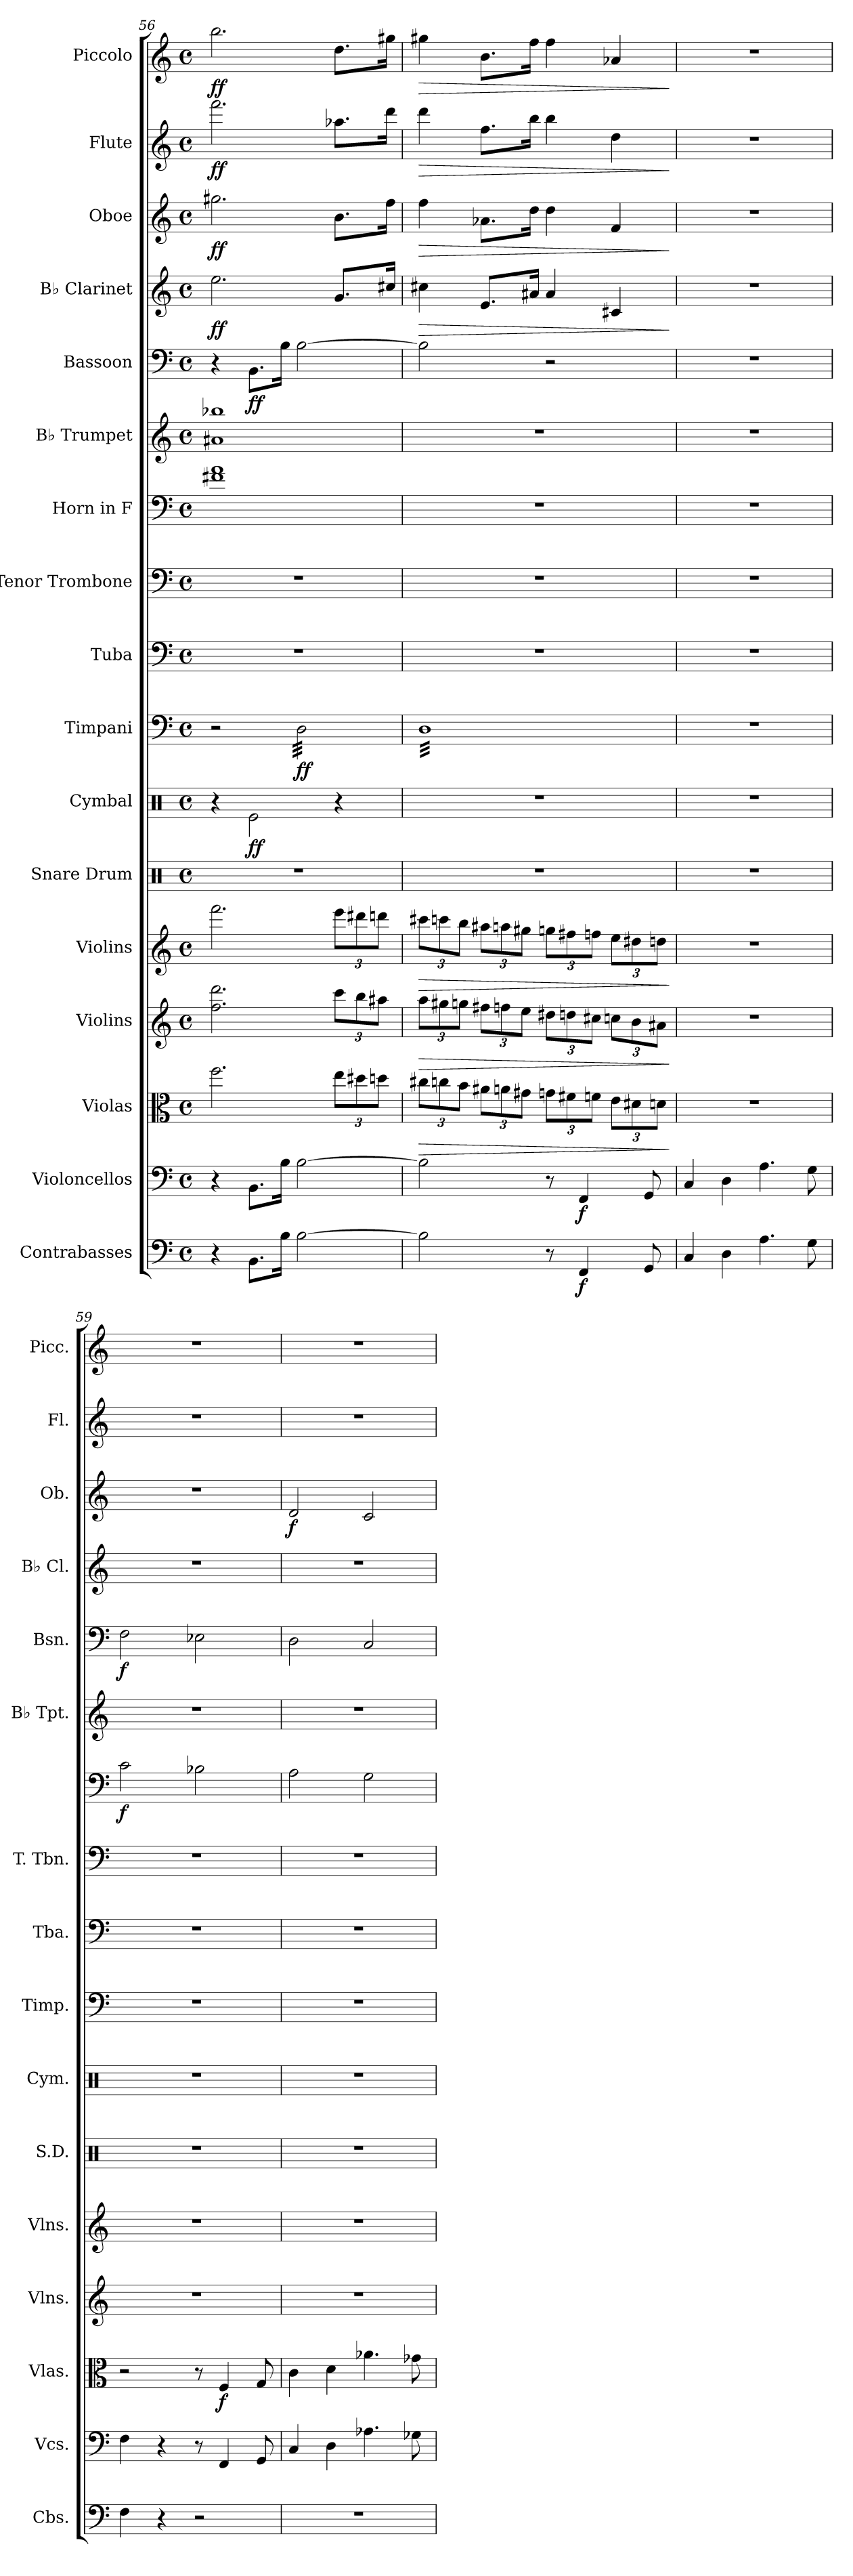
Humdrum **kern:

**kern	**dynam	**kern	**dynam	**kern	**dynam	**kern	**dynam	**kern	**dynam	**kern	**kern	**dynam	**kern	**dynam	**kern	**kern	**kern	**dynam	**kern	**kern	**dynam	**kern	**dynam	**kern	**dynam	**kern	**dynam	**kern	**dynam
*part17	*part17	*part16	*part16	*part15	*part15	*part14	*part14	*part13	*part13	*part12	*part11	*part11	*part10	*part10	*part9	*part8	*part7	*part7	*part6	*part5	*part5	*part4	*part4	*part3	*part3	*part2	*part2	*part1	*part1
*staff17	*staff17	*staff16	*staff16	*staff15	*staff15	*staff14	*staff14	*staff13	*staff13	*staff12	*staff11	*staff11	*staff10	*staff10	*staff9	*staff8	*staff7	*staff7	*staff6	*staff5	*staff5	*staff4	*staff4	*staff3	*staff3	*staff2	*staff2	*staff1	*staff1
*I"Contrabasses	*	*I"Violoncellos	*	*I"Violas	*	*I"Violins	*	*I"Violins	*	*I"Snare Drum	*I"Cymbal	*	*I"Timpani	*	*I"Tuba	*I"Tenor Trombone	*I"Horn in F	*	*I"B♭ Trumpet	*I"Bassoon	*	*I"B♭ Clarinet	*	*I"Oboe	*	*I"Flute	*	*I"Piccolo	*
*I'Cbs.	*	*I'Vcs.	*	*I'Vlas.	*	*I'Vlns.	*	*I'Vlns.	*	*I'S.D.	*I'Cym.	*	*I'Timp.	*	*I'Tba.	*I'T. Tbn.	*	*	*I'B♭ Tpt.	*I'Bsn.	*	*I'B♭ Cl.	*	*I'Ob.	*	*I'Fl.	*	*I'Picc.	*
*clefF4	*	*clefF4	*	*clefC3	*	*clefG2	*	*clefG2	*	*clefX	*clefX	*	*clefF4	*	*clefF4	*clefF4	*clefF4	*	*clefG2	*clefF4	*	*clefG2	*	*clefG2	*	*clefG2	*	*clefG2	*
*ITrd7c12	*	*	*	*	*	*	*	*	*	*	*	*	*	*	*	*	*ITrd4c7	*	*ITrd1c2	*	*	*ITrd1c2	*	*	*	*	*	*ITrd-7c-12	*
*k[]	*	*k[]	*	*k[]	*	*k[]	*	*k[]	*	*k[]	*k[]	*	*k[]	*	*k[]	*k[]	*k[b-]	*	*k[b-e-]	*k[]	*	*k[b-e-]	*	*k[]	*	*k[]	*	*k[]	*
*M4/4	*	*M4/4	*	*M4/4	*	*M4/4	*	*M4/4	*	*M4/4	*M4/4	*	*M4/4	*	*M4/4	*M4/4	*M4/4	*	*M4/4	*M4/4	*	*M4/4	*	*M4/4	*	*M4/4	*	*M4/4	*
*met(c)	*	*met(c)	*	*met(c)	*	*met(c)	*	*met(c)	*	*met(c)	*met(c)	*	*met(c)	*	*met(c)	*met(c)	*met(c)	*	*met(c)	*met(c)	*	*met(c)	*	*met(c)	*	*met(c)	*	*met(c)	*
=56	=56	=56	=56	=56	=56	=56	=56	=56	=56	=56	=56	=56	=56	=56	=56	=56	=56	=56	=56	=56	=56	=56	=56	=56	=56	=56	=56	=56	=56
!	!	!	!	!	!	!	!	!	!	!	!	!	!	!	!	!	!	!	!	!	!	!	!LO:DY:b	!	!LO:DY:b	!	!LO:DY:b	!	!LO:DY:b
4r	.	4r	.	2.ff\	.	2.ff\ 2.ddd\	.	2.fff\	.	1r	4r	.	2r	.	1r	1r	1Bn 1d	.	1g#X 1aa-X	4r	.	2.dd\	ff	2.gg#X\	ff	2.fff\	ff	2.bbb\	ff
!	!	!	!	!	!	!	!	!	!	!	!	!LO:DY:b	!	!	!	!	!	!	!	!	!LO:DY:b	!	!	!	!	!	!	!	!
8.BBB\L	.	8.BB\L	.	.	.	.	.	.	.	.	2Re\	ff	.	.	.	.	.	.	.	8.BB\L	ff	.	.	.	.	.	.	.	.
16BB\Jk	.	16B\Jk	.	.	.	.	.	.	.	.	.	.	.	.	.	.	.	.	.	16B\Jk	.	.	.	.	.	.	.	.	.
!	!	!	!	!	!	!	!	!	!	!	!	!	!	!LO:DY:b	!	!	!	!	!	!	!	!	!	!	!	!	!	!	!
*	*	*	*	*	*	*	*	*	*	*	*	*	*tremolo	*	*	*	*	*	*	*	*	*	*	*	*	*	*	*	*
[2BB\	.	[2B\	.	.	.	.	.	.	.	.	.	.	32D\LLL	ff	.	.	.	.	.	[2B\	.	.	.	.	.	.	.	.	.
.	.	.	.	.	.	.	.	.	.	.	.	.	32D\	.	.	.	.	.	.	.	.	.	.	.	.	.	.	.	.
.	.	.	.	.	.	.	.	.	.	.	.	.	32D\	.	.	.	.	.	.	.	.	.	.	.	.	.	.	.	.
.	.	.	.	.	.	.	.	.	.	.	.	.	32D\	.	.	.	.	.	.	.	.	.	.	.	.	.	.	.	.
.	.	.	.	.	.	.	.	.	.	.	.	.	32D\	.	.	.	.	.	.	.	.	.	.	.	.	.	.	.	.
.	.	.	.	.	.	.	.	.	.	.	.	.	32D\	.	.	.	.	.	.	.	.	.	.	.	.	.	.	.	.
.	.	.	.	.	.	.	.	.	.	.	.	.	32D\	.	.	.	.	.	.	.	.	.	.	.	.	.	.	.	.
.	.	.	.	.	.	.	.	.	.	.	.	.	32D\	.	.	.	.	.	.	.	.	.	.	.	.	.	.	.	.
*	*	*	*	*Xbrackettup	*	*Xbrackettup	*	*Xbrackettup	*	*	*	*	*	*	*	*	*	*	*	*	*	*	*	*	*	*	*	*	*
.	.	.	.	12ee\L	.	12ccc\L	.	12eee\L	.	.	4r	.	32D\	.	.	.	.	.	.	.	.	8.f/L	.	8.b\L	.	8.aa-X\L	.	8.ddd\L	.
.	.	.	.	.	.	.	.	.	.	.	.	.	32D\	.	.	.	.	.	.	.	.	.	.	.	.	.	.	.	.
.	.	.	.	.	.	.	.	.	.	.	.	.	32D\	.	.	.	.	.	.	.	.	.	.	.	.	.	.	.	.
.	.	.	.	12dd#X\	.	12bb\	.	12ddd#X\	.	.	.	.	.	.	.	.	.	.	.	.	.	.	.	.	.	.	.	.	.
.	.	.	.	.	.	.	.	.	.	.	.	.	32D\	.	.	.	.	.	.	.	.	.	.	.	.	.	.	.	.
.	.	.	.	.	.	.	.	.	.	.	.	.	32D\	.	.	.	.	.	.	.	.	.	.	.	.	.	.	.	.
.	.	.	.	.	.	.	.	.	.	.	.	.	32D\	.	.	.	.	.	.	.	.	.	.	.	.	.	.	.	.
.	.	.	.	12ddn\J	.	12aa#X\J	.	12dddn\J	.	.	.	.	.	.	.	.	.	.	.	.	.	.	.	.	.	.	.	.	.
.	.	.	.	.	.	.	.	.	.	.	.	.	32D\	.	.	.	.	.	.	.	.	16bn/Jk	.	16ff\Jk	.	16ddd\Jk	.	16ggg#X\Jk	.
.	.	.	.	.	.	.	.	.	.	.	.	.	32D\JJJ	.	.	.	.	.	.	.	.	.	.	.	.	.	.	.	.
!!LO:PB:g=z
=57	=57	=57	=57	=57	=57	=57	=57	=57	=57	=57	=57	=57	=57	=57	=57	=57	=57	=57	=57	=57	=57	=57	=57	=57	=57	=57	=57	=57	=57
!	!	!	!	!	!LO:HP:b	!	!LO:HP:b	!	!LO:HP:b	!	!	!	!	!	!	!	!	!	!	!	!	!	!LO:HP:b	!	!LO:HP:b	!	!LO:HP:b	!	!LO:HP:b
2BB\]	.	2B\]	.	12cc#X\L	>	12aa\L	>	12ccc#X\L	>	1r	1r	.	32DLLL	.	1r	1r	1r	.	1r	2B\]	.	4bn\	>	4ff\	>	4ddd\	>	4ggg#X\	>
.	.	.	.	.	.	.	.	.	.	.	.	.	32D	.	.	.	.	.	.	.	.	.	.	.	.	.	.	.	.
.	.	.	.	.	.	.	.	.	.	.	.	.	32D	.	.	.	.	.	.	.	.	.	.	.	.	.	.	.	.
.	.	.	.	12ccn\	.	12gg#X\	.	12cccn\	.	.	.	.	.	.	.	.	.	.	.	.	.	.	.	.	.	.	.	.	.
.	.	.	.	.	.	.	.	.	.	.	.	.	32D	.	.	.	.	.	.	.	.	.	.	.	.	.	.	.	.
.	.	.	.	.	.	.	.	.	.	.	.	.	32D	.	.	.	.	.	.	.	.	.	.	.	.	.	.	.	.
.	.	.	.	.	.	.	.	.	.	.	.	.	32D	.	.	.	.	.	.	.	.	.	.	.	.	.	.	.	.
.	.	.	.	12b\J	.	12ggn\J	.	12bb\J	.	.	.	.	.	.	.	.	.	.	.	.	.	.	.	.	.	.	.	.	.
.	.	.	.	.	.	.	.	.	.	.	.	.	32D	.	.	.	.	.	.	.	.	.	.	.	.	.	.	.	.
.	.	.	.	.	.	.	.	.	.	.	.	.	32D	.	.	.	.	.	.	.	.	.	.	.	.	.	.	.	.
.	.	.	.	12a#X\L	.	12ff#X\L	.	12aa#X\L	.	.	.	.	32D	.	.	.	.	.	.	.	.	8.d/L	.	8.a-X\L	.	8.ff\L	.	8.bb\L	.
.	.	.	.	.	.	.	.	.	.	.	.	.	32D	.	.	.	.	.	.	.	.	.	.	.	.	.	.	.	.
.	.	.	.	.	.	.	.	.	.	.	.	.	32D	.	.	.	.	.	.	.	.	.	.	.	.	.	.	.	.
.	.	.	.	12an\	.	12ffn\	.	12aan\	.	.	.	.	.	.	.	.	.	.	.	.	.	.	.	.	.	.	.	.	.
.	.	.	.	.	.	.	.	.	.	.	.	.	32D	.	.	.	.	.	.	.	.	.	.	.	.	.	.	.	.
.	.	.	.	.	.	.	.	.	.	.	.	.	32D	.	.	.	.	.	.	.	.	.	.	.	.	.	.	.	.
.	.	.	.	.	.	.	.	.	.	.	.	.	32D	.	.	.	.	.	.	.	.	.	.	.	.	.	.	.	.
.	.	.	.	12g#X\J	.	12ee\J	.	12gg#X\J	.	.	.	.	.	.	.	.	.	.	.	.	.	.	.	.	.	.	.	.	.
.	.	.	.	.	.	.	.	.	.	.	.	.	32D	.	.	.	.	.	.	.	.	16g#X/Jk	.	16dd\Jk	.	16bb\Jk	.	16fff\Jk	.
.	.	.	.	.	.	.	.	.	.	.	.	.	32D	.	.	.	.	.	.	.	.	.	.	.	.	.	.	.	.
8r	.	8r	.	12gn\L	.	12dd#X\L	.	12ggn\L	.	.	.	.	32D	.	.	.	.	.	.	2r	.	4g#/	.	4dd\	.	4bb\	.	4fff\	.
.	.	.	.	.	.	.	.	.	.	.	.	.	32D	.	.	.	.	.	.	.	.	.	.	.	.	.	.	.	.
.	.	.	.	.	.	.	.	.	.	.	.	.	32D	.	.	.	.	.	.	.	.	.	.	.	.	.	.	.	.
.	.	.	.	12f#X\	.	12ddn\	.	12ff#X\	.	.	.	.	.	.	.	.	.	.	.	.	.	.	.	.	.	.	.	.	.
.	.	.	.	.	.	.	.	.	.	.	.	.	32D	.	.	.	.	.	.	.	.	.	.	.	.	.	.	.	.
!	!LO:DY:b	!	!LO:DY:b	!	!	!	!	!	!	!	!	!	!	!	!	!	!	!	!	!	!	!	!	!	!	!	!	!	!
4FFF/	f	4FF/	f	.	.	.	.	.	.	.	.	.	32D	.	.	.	.	.	.	.	.	.	.	.	.	.	.	.	.
.	.	.	.	.	.	.	.	.	.	.	.	.	32D	.	.	.	.	.	.	.	.	.	.	.	.	.	.	.	.
.	.	.	.	12fn\J	.	12cc#X\J	.	12ffn\J	.	.	.	.	.	.	.	.	.	.	.	.	.	.	.	.	.	.	.	.	.
.	.	.	.	.	.	.	.	.	.	.	.	.	32D	.	.	.	.	.	.	.	.	.	.	.	.	.	.	.	.
.	.	.	.	.	.	.	.	.	.	.	.	.	32D	.	.	.	.	.	.	.	.	.	.	.	.	.	.	.	.
.	.	.	.	12e\L	.	12ccn\L	.	12ee\L	.	.	.	.	32D	.	.	.	.	.	.	.	.	4Bn/	.	4f/	.	4dd\	.	4aa-X/	.
.	.	.	.	.	.	.	.	.	.	.	.	.	32D	.	.	.	.	.	.	.	.	.	.	.	.	.	.	.	.
.	.	.	.	.	.	.	.	.	.	.	.	.	32D	.	.	.	.	.	.	.	.	.	.	.	.	.	.	.	.
.	.	.	.	12d#X\	.	12b\	.	12dd#X\	.	.	.	.	.	.	.	.	.	.	.	.	.	.	.	.	.	.	.	.	.
.	.	.	.	.	.	.	.	.	.	.	.	.	32D	.	.	.	.	.	.	.	.	.	.	.	.	.	.	.	.
8GGG/	.	8GG/	.	.	.	.	.	.	.	.	.	.	32D	.	.	.	.	.	.	.	.	.	.	.	.	.	.	.	.
.	.	.	.	.	.	.	.	.	.	.	.	.	32D	.	.	.	.	.	.	.	.	.	.	.	.	.	.	.	.
.	.	.	.	12dn\J	.	12a#X\J	.	12ddn\J	.	.	.	.	.	.	.	.	.	.	.	.	.	.	.	.	.	.	.	.	.
.	.	.	.	.	.	.	.	.	.	.	.	.	32D	.	.	.	.	.	.	.	.	.	.	.	.	.	.	.	.
.	.	.	.	.	.	.	.	.	.	.	.	.	32DJJJ	.	.	.	.	.	.	.	.	.	.	.	.	.	.	.	.
*	*	*	*	*	*	*	*	*	*	*	*	*	*Xtremolo	*	*	*	*	*	*	*	*	*	*	*	*	*	*	*	*
.	.	.	.	.	]	.	]	.	]	.	.	.	.	.	.	.	.	.	.	.	.	.	]	.	]	.	]	.	]
=58	=58	=58	=58	=58	=58	=58	=58	=58	=58	=58	=58	=58	=58	=58	=58	=58	=58	=58	=58	=58	=58	=58	=58	=58	=58	=58	=58	=58	=58
4CC/	.	4C/	.	1r	.	1r	.	1r	.	1r	1r	.	1r	.	1r	1r	1r	.	1r	1r	.	1r	.	1r	.	1r	.	1r	.
4DD\	.	4D\	.	.	.	.	.	.	.	.	.	.	.	.	.	.	.	.	.	.	.	.	.	.	.	.	.	.	.
4.AA\	.	4.A\	.	.	.	.	.	.	.	.	.	.	.	.	.	.	.	.	.	.	.	.	.	.	.	.	.	.	.
8GG\	.	8G\	.	.	.	.	.	.	.	.	.	.	.	.	.	.	.	.	.	.	.	.	.	.	.	.	.	.	.
=59	=59	=59	=59	=59	=59	=59	=59	=59	=59	=59	=59	=59	=59	=59	=59	=59	=59	=59	=59	=59	=59	=59	=59	=59	=59	=59	=59	=59	=59
!	!	!	!	!	!	!	!	!	!	!	!	!	!	!	!	!	!	!LO:DY:b	!	!	!LO:DY:b	!	!	!	!	!	!	!	!
4FF\	.	4F\	.	2r	.	1r	.	1r	.	1r	1r	.	1r	.	1r	1r	2F\	f	1r	2F\	f	1r	.	1r	.	1r	.	1r	.
4r	.	4r	.	.	.	.	.	.	.	.	.	.	.	.	.	.	.	.	.	.	.	.	.	.	.	.	.	.	.
2r	.	8r	.	8r	.	.	.	.	.	.	.	.	.	.	.	.	2E-X\	.	.	2E-X\	.	.	.	.	.	.	.	.	.
!	!	!	!	!	!LO:DY:b	!	!	!	!	!	!	!	!	!	!	!	!	!	!	!	!	!	!	!	!	!	!	!	!
.	.	4FF/	.	4F/	f	.	.	.	.	.	.	.	.	.	.	.	.	.	.	.	.	.	.	.	.	.	.	.	.
.	.	8GG/	.	8G/	.	.	.	.	.	.	.	.	.	.	.	.	.	.	.	.	.	.	.	.	.	.	.	.	.
=60	=60	=60	=60	=60	=60	=60	=60	=60	=60	=60	=60	=60	=60	=60	=60	=60	=60	=60	=60	=60	=60	=60	=60	=60	=60	=60	=60	=60	=60
!	!	!	!	!	!	!	!	!	!	!	!	!	!	!	!	!	!	!	!	!	!	!	!	!	!LO:DY:b	!	!	!	!
1r	.	4C/	.	4c\	.	1r	.	1r	.	1r	1r	.	1r	.	1r	1r	2D\	.	1r	2D\	.	1r	.	2d/	f	1r	.	1r	.
.	.	4D\	.	4d\	.	.	.	.	.	.	.	.	.	.	.	.	.	.	.	.	.	.	.	.	.	.	.	.	.
.	.	4.A-X\	.	4.a-X\	.	.	.	.	.	.	.	.	.	.	.	.	2C\	.	.	2C/	.	.	.	2c/	.	.	.	.	.
.	.	8G-X\	.	8g-X\	.	.	.	.	.	.	.	.	.	.	.	.	.	.	.	.	.	.	.	.	.	.	.	.	.
=	=	=	=	=	=	=	=	=	=	=	=	=	=	=	=	=	=	=	=	=	=	=	=	=	=	=	=	=	=
*-	*-	*-	*-	*-	*-	*-	*-	*-	*-	*-	*-	*-	*-	*-	*-	*-	*-	*-	*-	*-	*-	*-	*-	*-	*-	*-	*-	*-	*-
